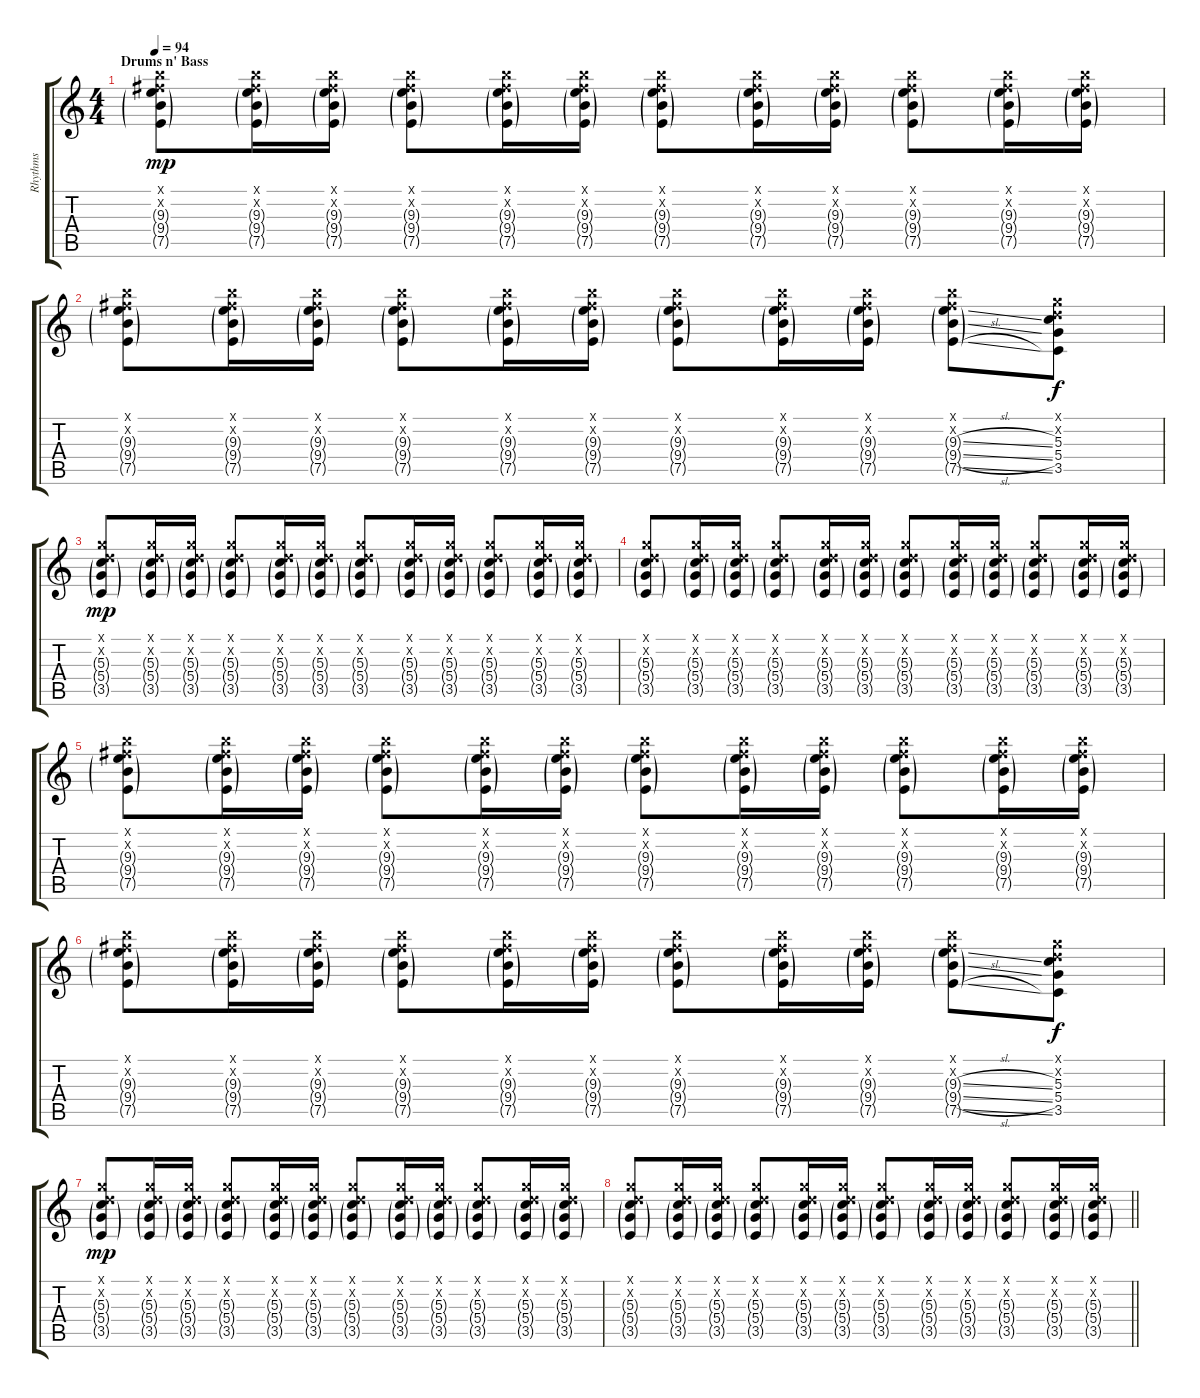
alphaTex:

\track ("Rhythms" "Rhythms") {instrument acousticguitarsteel}
\staff {score tabs}
\tuning (E4 B3 G3 D3 A2 E2) {hide}
\ts (4 4)
\section ("" "Drums n' Bass")
\tempo 94
\clef g2
\ks c
(7.1{x} 7.2{x} 9.3{g} 9.4{g} 7.5{g}).8{dy mp} (7.1{x} 7.2{x} 9.3{g} 9.4{g} 7.5{g}).16 (7.1{x} 7.2{x} 9.3{g} 9.4{g} 7.5{g}).16 (7.1{x} 7.2{x} 9.3{g} 9.4{g} 7.5{g}).8 (7.1{x} 7.2{x} 9.3{g} 9.4{g} 7.5{g}).16 (7.1{x} 7.2{x} 9.3{g} 9.4{g} 7.5{g}).16 (7.1{x} 7.2{x} 9.3{g} 9.4{g} 7.5{g}).8 (7.1{x} 7.2{x} 9.3{g} 9.4{g} 7.5{g}).16 (7.1{x} 7.2{x} 9.3{g} 9.4{g} 7.5{g}).16 (7.1{x} 7.2{x} 9.3{g} 9.4{g} 7.5{g}).8 (7.1{x} 7.2{x} 9.3{g} 9.4{g} 7.5{g}).16 (7.1{x} 7.2{x} 9.3{g} 9.4{g} 7.5{g}).16 |
(7.1{x} 7.2{x} 9.3{g} 9.4{g} 7.5{g}).8 (7.1{x} 7.2{x} 9.3{g} 9.4{g} 7.5{g}).16 (7.1{x} 7.2{x} 9.3{g} 9.4{g} 7.5{g}).16 (7.1{x} 7.2{x} 9.3{g} 9.4{g} 7.5{g}).8 (7.1{x} 7.2{x} 9.3{g} 9.4{g} 7.5{g}).16 (7.1{x} 7.2{x} 9.3{g} 9.4{g} 7.5{g}).16 (7.1{x} 7.2{x} 9.3{g} 9.4{g} 7.5{g}).8 (7.1{x} 7.2{x} 9.3{g} 9.4{g} 7.5{g}).16 (7.1{x} 7.2{x} 9.3{g} 9.4{g} 7.5{g}).16 (7.1{x} 7.2{x} 9.3{sl g} 9.4{sl g} 7.5{sl g}).8 (3.1{x} 3.2{x} 5.3 5.4 3.5).8{dy f} |
(3.1{x} 3.2{x} 5.3{g} 5.4{g} 3.5{g}).8{dy mp} (3.1{x} 3.2{x} 5.3{g} 5.4{g} 3.5{g}).16 (3.1{x} 3.2{x} 5.3{g} 5.4{g} 3.5{g}).16 (3.1{x} 3.2{x} 5.3{g} 5.4{g} 3.5{g}).8 (3.1{x} 3.2{x} 5.3{g} 5.4{g} 3.5{g}).16 (3.1{x} 3.2{x} 5.3{g} 5.4{g} 3.5{g}).16 (3.1{x} 3.2{x} 5.3{g} 5.4{g} 3.5{g}).8 (3.1{x} 3.2{x} 5.3{g} 5.4{g} 3.5{g}).16 (3.1{x} 3.2{x} 5.3{g} 5.4{g} 3.5{g}).16 (3.1{x} 3.2{x} 5.3{g} 5.4{g} 3.5{g}).8 (3.1{x} 3.2{x} 5.3{g} 5.4{g} 3.5{g}).16 (3.1{x} 3.2{x} 5.3{g} 5.4{g} 3.5{g}).16 |
(3.1{x} 3.2{x} 5.3{g} 5.4{g} 3.5{g}).8 (3.1{x} 3.2{x} 5.3{g} 5.4{g} 3.5{g}).16 (3.1{x} 3.2{x} 5.3{g} 5.4{g} 3.5{g}).16 (3.1{x} 3.2{x} 5.3{g} 5.4{g} 3.5{g}).8 (3.1{x} 3.2{x} 5.3{g} 5.4{g} 3.5{g}).16 (3.1{x} 3.2{x} 5.3{g} 5.4{g} 3.5{g}).16 (3.1{x} 3.2{x} 5.3{g} 5.4{g} 3.5{g}).8 (3.1{x} 3.2{x} 5.3{g} 5.4{g} 3.5{g}).16 (3.1{x} 3.2{x} 5.3{g} 5.4{g} 3.5{g}).16 (3.1{x} 3.2{x} 5.3{g} 5.4{g} 3.5{g}).8 (3.1{x} 3.2{x} 5.3{g} 5.4{g} 3.5{g}).16 (3.1{x} 3.2{x} 5.3{g} 5.4{g} 3.5{g}).16 |
(7.1{x} 7.2{x} 9.3{g} 9.4{g} 7.5{g}).8 (7.1{x} 7.2{x} 9.3{g} 9.4{g} 7.5{g}).16 (7.1{x} 7.2{x} 9.3{g} 9.4{g} 7.5{g}).16 (7.1{x} 7.2{x} 9.3{g} 9.4{g} 7.5{g}).8 (7.1{x} 7.2{x} 9.3{g} 9.4{g} 7.5{g}).16 (7.1{x} 7.2{x} 9.3{g} 9.4{g} 7.5{g}).16 (7.1{x} 7.2{x} 9.3{g} 9.4{g} 7.5{g}).8 (7.1{x} 7.2{x} 9.3{g} 9.4{g} 7.5{g}).16 (7.1{x} 7.2{x} 9.3{g} 9.4{g} 7.5{g}).16 (7.1{x} 7.2{x} 9.3{g} 9.4{g} 7.5{g}).8 (7.1{x} 7.2{x} 9.3{g} 9.4{g} 7.5{g}).16 (7.1{x} 7.2{x} 9.3{g} 9.4{g} 7.5{g}).16 |
(7.1{x} 7.2{x} 9.3{g} 9.4{g} 7.5{g}).8 (7.1{x} 7.2{x} 9.3{g} 9.4{g} 7.5{g}).16 (7.1{x} 7.2{x} 9.3{g} 9.4{g} 7.5{g}).16 (7.1{x} 7.2{x} 9.3{g} 9.4{g} 7.5{g}).8 (7.1{x} 7.2{x} 9.3{g} 9.4{g} 7.5{g}).16 (7.1{x} 7.2{x} 9.3{g} 9.4{g} 7.5{g}).16 (7.1{x} 7.2{x} 9.3{g} 9.4{g} 7.5{g}).8 (7.1{x} 7.2{x} 9.3{g} 9.4{g} 7.5{g}).16 (7.1{x} 7.2{x} 9.3{g} 9.4{g} 7.5{g}).16 (7.1{x} 7.2{x} 9.3{sl g} 9.4{sl g} 7.5{sl g}).8 (3.1{x} 3.2{x} 5.3 5.4 3.5).8{dy f} |
(3.1{x} 3.2{x} 5.3{g} 5.4{g} 3.5{g}).8{dy mp} (3.1{x} 3.2{x} 5.3{g} 5.4{g} 3.5{g}).16 (3.1{x} 3.2{x} 5.3{g} 5.4{g} 3.5{g}).16 (3.1{x} 3.2{x} 5.3{g} 5.4{g} 3.5{g}).8 (3.1{x} 3.2{x} 5.3{g} 5.4{g} 3.5{g}).16 (3.1{x} 3.2{x} 5.3{g} 5.4{g} 3.5{g}).16 (3.1{x} 3.2{x} 5.3{g} 5.4{g} 3.5{g}).8 (3.1{x} 3.2{x} 5.3{g} 5.4{g} 3.5{g}).16 (3.1{x} 3.2{x} 5.3{g} 5.4{g} 3.5{g}).16 (3.1{x} 3.2{x} 5.3{g} 5.4{g} 3.5{g}).8 (3.1{x} 3.2{x} 5.3{g} 5.4{g} 3.5{g}).16 (3.1{x} 3.2{x} 5.3{g} 5.4{g} 3.5{g}).16 |
\barLineRight lightlight
(3.1{x} 3.2{x} 5.3{g} 5.4{g} 3.5{g}).8 (3.1{x} 3.2{x} 5.3{g} 5.4{g} 3.5{g}).16 (3.1{x} 3.2{x} 5.3{g} 5.4{g} 3.5{g}).16 (3.1{x} 3.2{x} 5.3{g} 5.4{g} 3.5{g}).8 (3.1{x} 3.2{x} 5.3{g} 5.4{g} 3.5{g}).16 (3.1{x} 3.2{x} 5.3{g} 5.4{g} 3.5{g}).16 (3.1{x} 3.2{x} 5.3{g} 5.4{g} 3.5{g}).8 (3.1{x} 3.2{x} 5.3{g} 5.4{g} 3.5{g}).16 (3.1{x} 3.2{x} 5.3{g} 5.4{g} 3.5{g}).16 (3.1{x} 3.2{x} 5.3{g} 5.4{g} 3.5{g}).8 (3.1{x} 3.2{x} 5.3{g} 5.4{g} 3.5{g}).16 (3.1{x} 3.2{x} 5.3{g} 5.4{g} 3.5{g}).16
